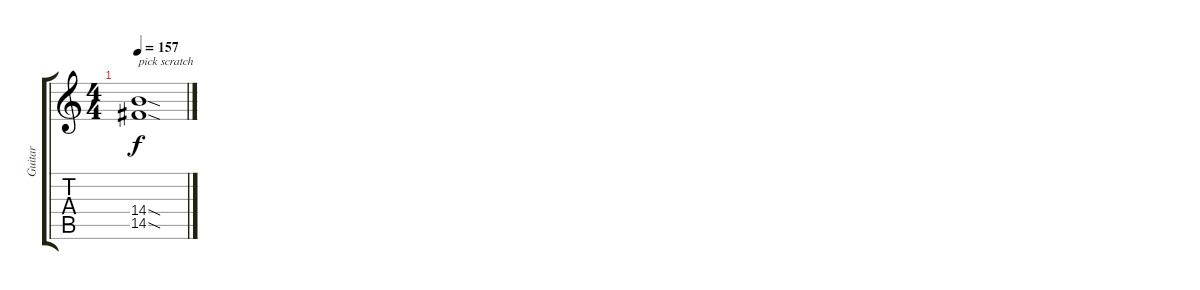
\track ("Guitar" "Guitar") {instrument distortionguitar}
\staff {score tabs}
\tuning (B3 Gb3 D3 A2 E2 B1) {hide}
\ts (4 4)
\tempo 157
\clef g2
\ks c
(14.4{sod} 14.5{sod}).1{txt "pick scratch" dy f}
